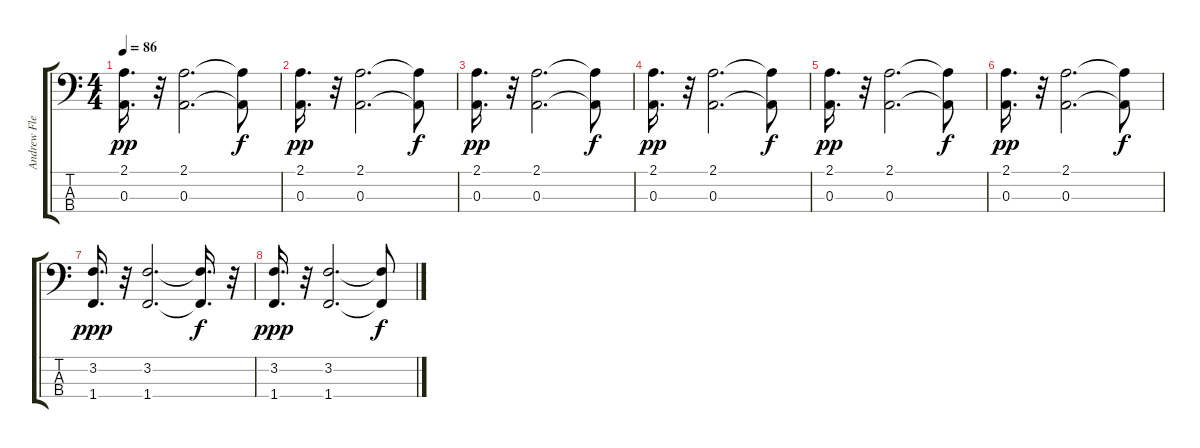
\track ("Andrew Fletcher - Synth Bass" "Andrew Fle") {instrument fretlessbass}
\staff {score tabs}
\tuning (G2 D2 A1 E1) {hide}
\ts (4 4)
\tempo 86
\clef f4
\ks c
(2.1 0.3).16{d dy pp} r.32 (2.1 0.3).2{d} (2.1{t} 0.3{t}).8{dy f} |
(2.1 0.3).16{d dy pp} r.32 (2.1 0.3).2{d} (2.1{t} 0.3{t}).8{dy f} |
(2.1 0.3).16{d dy pp} r.32 (2.1 0.3).2{d} (2.1{t} 0.3{t}).8{dy f} |
(2.1 0.3).16{d dy pp} r.32 (2.1 0.3).2{d} (2.1{t} 0.3{t}).8{dy f} |
(2.1 0.3).16{d dy pp} r.32 (2.1 0.3).2{d} (2.1{t} 0.3{t}).8{dy f} |
(2.1 0.3).16{d dy pp} r.32 (2.1 0.3).2{d} (2.1{t} 0.3{t}).8{dy f} |
(3.2 1.4).16{d dy ppp} r.32 (3.2 1.4).2{d} (3.2{t} 1.4{t}).16{d dy f} r.32 |
(3.2 1.4).16{d dy ppp} r.32 (3.2 1.4).2{d} (3.2{t} 1.4{t}).8{dy f}
